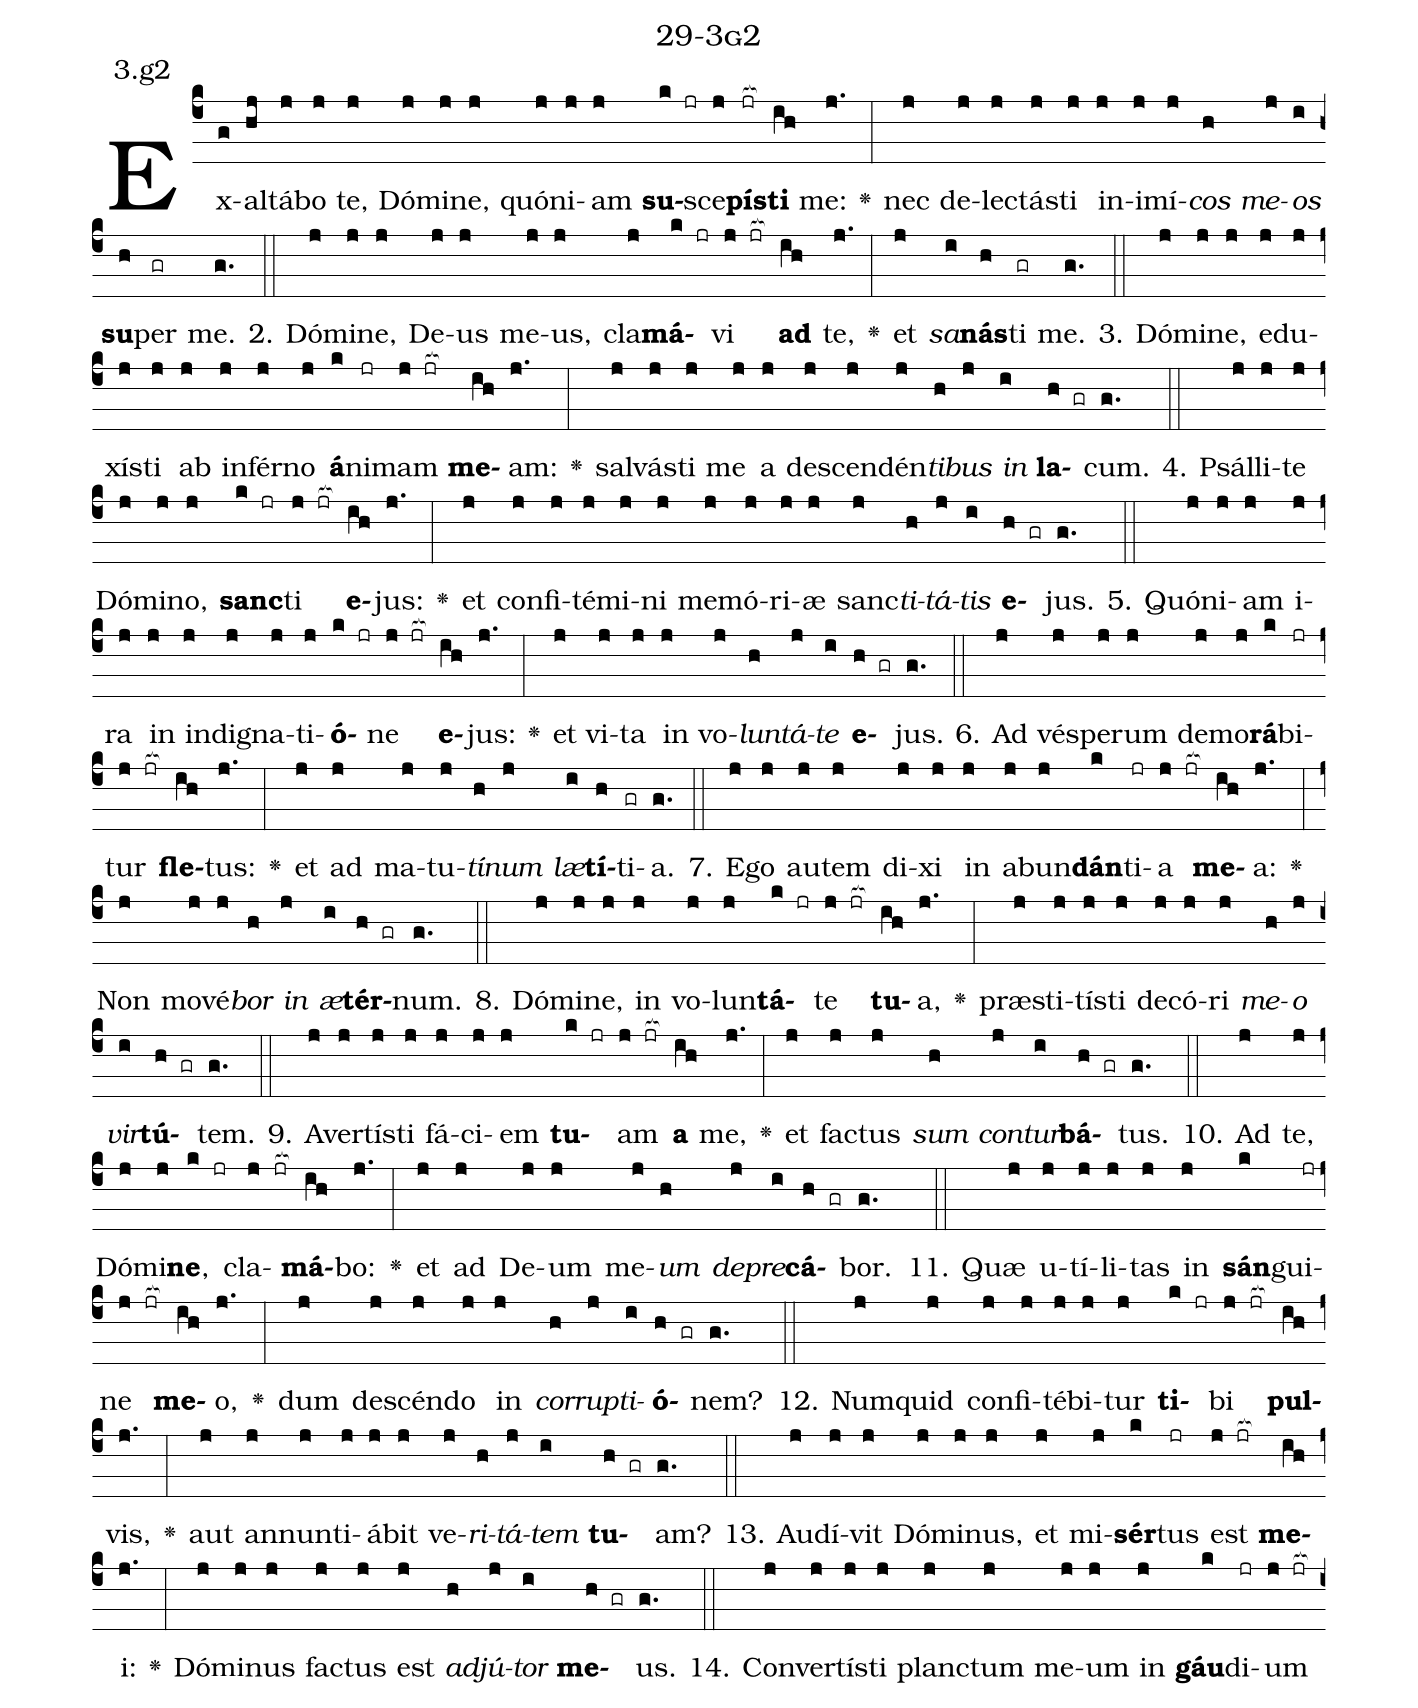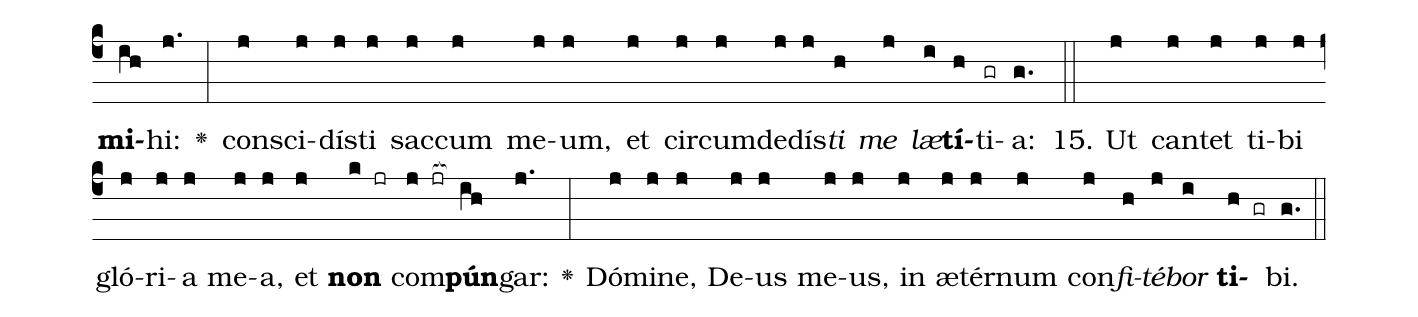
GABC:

name: 29-3g2;
annotation: 3.g2;
%%
(c4)Ex(g)al(hj)tá(j)bo(j) te,(j) Dó(j)mi(j)ne,(j) quón(j)i(j)am(j) <b>su</b>(k jr)sce(j)<b>pís</b>(jr[ocb:1{])<b>ti</b>(ih[ocb:0}]) me:(j.) <v>\greheightstar</v>(:) nec(j) de(j)lec(j)tás(j)ti(j) in(j)i(j)mí(j)<i>cos</i>(h) <i>me</i>(j)<i>os</i>(i) <b>su</b>(h)per(gr) me.(g.) (::)
2. Dó(j)mi(j)ne,(j) De(j)us(j) me(j)us,(j) cla(j)<b>má</b>(k jr)vi(j jr[ocb:1{]) <b>ad</b>(ih[ocb:0}]) te,(j.) <v>\greheightstar</v>(:) et(j) <i>sa</i>(i)<b>nás</b>(h)ti(gr) me.(g.) (::)
3. Dó(j)mi(j)ne,(j) e(j)du(j)xís(j)ti(j) ab(j) in(j)fér(j)no(j) <b>á</b>(k)ni(jr)mam(j jr[ocb:1{]) <b>me</b>(ih[ocb:0}])am:(j.) <v>\greheightstar</v>(:) sal(j)vás(j)ti(j) me(j) a(j) de(j)scen(j)dén(j)<i>ti</i>(h)<i>bus</i>(j) <i>in</i>(i) <b>la</b>(h gr)cum.(g.) (::)
4. Psál(j)li(j)te(j) Dó(j)mi(j)no,(j) <b>sanc</b>(k jr)ti(j jr[ocb:1{]) <b>e</b>(ih[ocb:0}])jus:(j.) <v>\greheightstar</v>(:) et(j) con(j)fi(j)té(j)mi(j)ni(j) me(j)mó(j)ri(j)æ(j) sanc(j)<i>ti</i>(h)<i>tá</i>(j)<i>tis</i>(i) <b>e</b>(h gr)jus.(g.) (::)
5. Quón(j)i(j)am(j) i(j)ra(j) in(j) in(j)di(j)gna(j)ti(j)<b>ó</b>(k jr)ne(j jr[ocb:1{]) <b>e</b>(ih[ocb:0}])jus:(j.) <v>\greheightstar</v>(:) et(j) vi(j)ta(j) in(j) vo(j)<i>lun</i>(h)<i>tá</i>(j)<i>te</i>(i) <b>e</b>(h gr)jus.(g.) (::)
6. Ad(j) vés(j)pe(j)rum(j) de(j)mo(j)<b>rá</b>(k)bi(jr)tur(j jr[ocb:1{]) <b>fle</b>(ih[ocb:0}])tus:(j.) <v>\greheightstar</v>(:) et(j) ad(j) ma(j)tu(j)<i>tí</i>(h)<i>num</i>(j) <i>læ</i>(i)<b>tí</b>(h)ti(gr)a.(g.) (::)
7. E(j)go(j) au(j)tem(j) di(j)xi(j) in(j) ab(j)un(j)<b>dán</b>(k)ti(jr)a(j jr[ocb:1{]) <b>me</b>(ih[ocb:0}])a:(j.) <v>\greheightstar</v>(:) Non(j) mo(j)vé(j)<i>bor</i>(h) <i>in</i>(j) <i>æ</i>(i)<b>tér</b>(h gr)num.(g.) (::)
8. Dó(j)mi(j)ne,(j) in(j) vo(j)lun(j)<b>tá</b>(k jr)te(j jr[ocb:1{]) <b>tu</b>(ih[ocb:0}])a,(j.) <v>\greheightstar</v>(:) præ(j)sti(j)tís(j)ti(j) de(j)có(j)ri(j) <i>me</i>(h)<i>o</i>(j) <i>vir</i>(i)<b>tú</b>(h gr)tem.(g.) (::)
9. A(j)ver(j)tís(j)ti(j) fá(j)ci(j)em(j) <b>tu</b>(k jr)am(j jr[ocb:1{]) <b>a</b>(ih[ocb:0}]) me,(j.) <v>\greheightstar</v>(:) et(j) fac(j)tus(j) <i>sum</i>(h) <i>con</i>(j)<i>tur</i>(i)<b>bá</b>(h gr)tus.(g.) (::)
10. Ad(j) te,(j) Dó(j)mi(j)<b>ne</b>,(k jr) cla(j jr[ocb:1{])<b>má</b>(ih[ocb:0}])bo:(j.) <v>\greheightstar</v>(:) et(j) ad(j) De(j)um(j) me(j)<i>um</i>(h) <i>de</i>(j)<i>pre</i>(i)<b>cá</b>(h gr)bor.(g.) (::)
11. Quæ(j) u(j)tí(j)li(j)tas(j) in(j) <b>sán</b>(k)gui(jr)ne(j jr[ocb:1{]) <b>me</b>(ih[ocb:0}])o,(j.) <v>\greheightstar</v>(:) dum(j) de(j)scén(j)do(j) in(j) <i>cor</i>(h)<i>rup</i>(j)<i>ti</i>(i)<b>ó</b>(h gr)nem?(g.) (::)
12. Num(j)quid(j) con(j)fi(j)té(j)bi(j)tur(j) <b>ti</b>(k jr)bi(j jr[ocb:1{]) <b>pul</b>(ih[ocb:0}])vis,(j.) <v>\greheightstar</v>(:) aut(j) an(j)nun(j)ti(j)á(j)bit(j) ve(j)<i>ri</i>(h)<i>tá</i>(j)<i>tem</i>(i) <b>tu</b>(h gr)am?(g.) (::)
13. Au(j)dí(j)vit(j) Dó(j)mi(j)nus,(j) et(j) mi(j)<b>sér</b>(k)tus(jr) est(j jr[ocb:1{]) <b>me</b>(ih[ocb:0}])i:(j.) <v>\greheightstar</v>(:) Dó(j)mi(j)nus(j) fac(j)tus(j) est(j) <i>ad</i>(h)<i>jú</i>(j)<i>tor</i>(i) <b>me</b>(h gr)us.(g.) (::)
14. Con(j)ver(j)tís(j)ti(j) planc(j)tum(j) me(j)um(j) in(j) <b>gáu</b>(k)di(jr)um(j jr[ocb:1{]) <b>mi</b>(ih[ocb:0}])hi:(j.) <v>\greheightstar</v>(:) con(j)sci(j)dís(j)ti(j) sac(j)cum(j) me(j)um,(j) et(j) cir(j)cum(j)de(j)dís(j)<i>ti</i>(h) <i>me</i>(j) <i>læ</i>(i)<b>tí</b>(h)ti(gr)a:(g.) (::)
15. Ut(j) can(j)tet(j) ti(j)bi(j) gló(j)ri(j)a(j) me(j)a,(j) et(j) <b>non</b>(k jr) com(j jr[ocb:1{])<b>pún</b>(ih[ocb:0}])gar:(j.) <v>\greheightstar</v>(:) Dó(j)mi(j)ne,(j) De(j)us(j) me(j)us,(j) in(j) æ(j)tér(j)num(j) con(j)<i>fi</i>(h)<i>té</i>(j)<i>bor</i>(i) <b>ti</b>(h gr)bi.(g.) (::)
